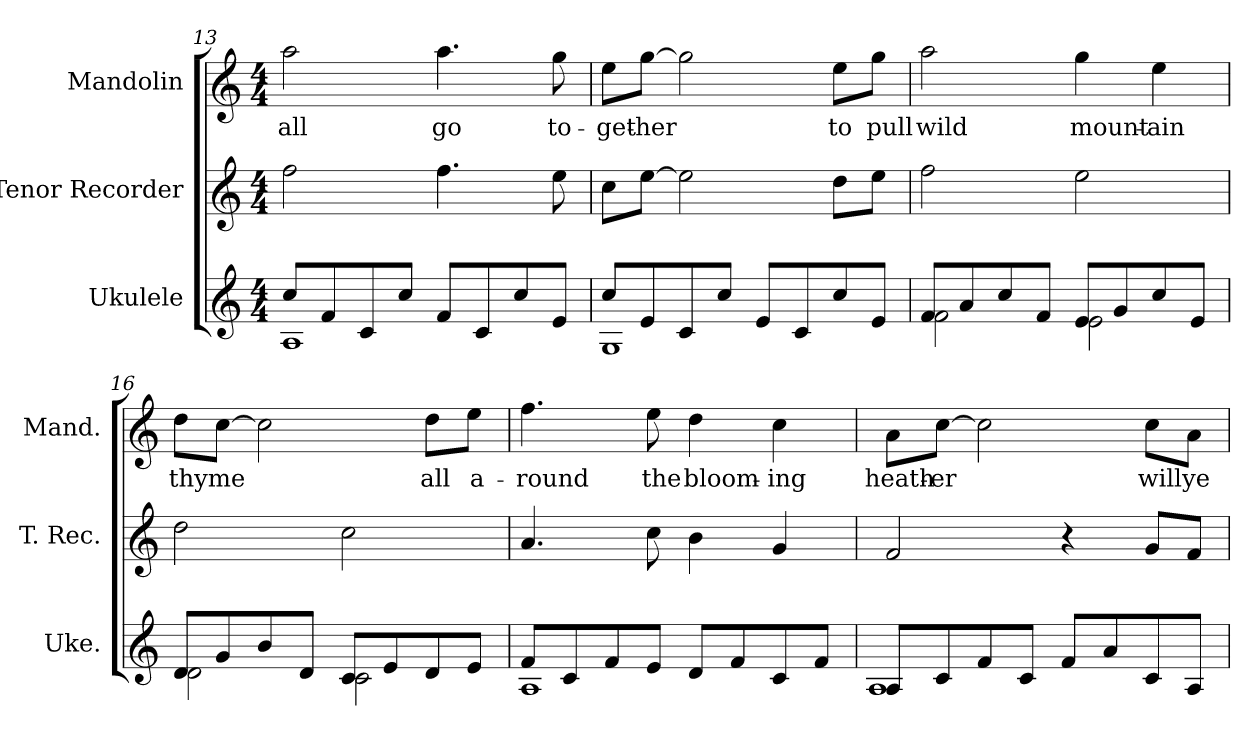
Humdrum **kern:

**kern	**kern	**kern	**text
*part3	*part2	*part1	*part1
*staff3	*staff2	*staff1	*staff1
*I"Ukulele	*I"Tenor Recorder	*I"Mandolin	*
*I'Uke.	*I'T. Rec.	*I'Mand.	*
!!LO:LB:g=z
*	*clefG2	*clefG2	*
*k[]	*k[]	*k[]	*
*C:	*C:	*C:	*
*M4/4	*M4/4	*M4/4	*
=13	=13	=13	=13
*^	*	*	*
!	!	!	!	!LO:LY:b:color=#000000
8cci/L	1Ai	2ffi\	2aai\	all
8fi/	.	.	.	.
8ci/	.	.	.	.
8cci/J	.	.	.	.
!	!	!	!	!LO:LY:b:color=#000000
8fi/L	.	4.ffi\	4.aai\	go
8ci/	.	.	.	.
8cci/	.	.	.	.
!	!	!	!	!LO:LY:b:color=#000000
8ei/J	.	8eei\	8ggi\	to-
=14	=14	=14	=14	=14
!	!	!	!	!LO:LY:b:color=#000000
8cci/L	1Gi	8cci\L	8eei\L	-get-
!	!	!	!	!LO:LY:b:color=#000000
8ei/	.	[8eei\J	[8ggi\J	-her
8ci/	.	2eei\]	2ggi\]	.
8cci/J	.	.	.	.
8ei/L	.	.	.	.
8ci/	.	.	.	.
!	!	!	!	!LO:LY:b:color=#000000
8cci/	.	8ddi\L	8eei\L	to
!	!	!	!	!LO:LY:b:color=#000000
8ei/J	.	8eei\J	8ggi\J	pull
=15	=15	=15	=15	=15
!	!	!	!	!LO:LY:b:color=#000000
8fi/L	2fi\	2ffi\	2aai\	wild
8ai/	.	.	.	.
8cci/	.	.	.	.
8fi/J	.	.	.	.
!	!	!	!	!LO:LY:b:color=#000000
8ei/L	2ei\	2eei\	4ggi\	mount-
8gi/	.	.	.	.
!	!	!	!	!LO:LY:b:color=#000000
8cci/	.	.	4eei\	-ain
8ei/J	.	.	.	.
=16	=16	=16	=16	=16
!	!	!	!	!LO:LY:b:color=#000000
8di/L	2di\	2ddi\	8ddi\L	thyme
8gi/	.	.	[8cci\J	.
8bi/	.	.	2cci\]	.
8di/J	.	.	.	.
8ci/L	2ci\	2cci\	.	.
8ei/	.	.	.	.
!	!	!	!	!LO:LY:b:color=#000000
8di/	.	.	8ddi\L	all
!	!	!	!	!LO:LY:b:color=#000000
8ei/J	.	.	8eei\J	a-
!!LO:LB:g=z
=17	=17	=17	=17	=17
!	!	!	!	!LO:LY:b:color=#000000
8fi/L	1Ai	4.ai/	4.ffi\	-round
8ci/	.	.	.	.
8fi/	.	.	.	.
!	!	!	!	!LO:LY:b:color=#000000
8ei/J	.	8cci\	8eei\	the
!	!	!	!	!LO:LY:b:color=#000000
8di/L	.	4bi\	4ddi\	bloom-
8fi/	.	.	.	.
!	!	!	!	!LO:LY:b:color=#000000
8ci/	.	4gi/	4cci\	-ing
8fi/J	.	.	.	.
=18	=18	=18	=18	=18
!	!	!	!	!LO:LY:b:color=#000000
8Ai/L	1Ai	2fi/	8ai\L	heath-
!	!	!	!	!LO:LY:b:color=#000000
8ci/	.	.	[8cci\J	-er
8fi/	.	.	2cci\]	.
8ci/J	.	.	.	.
8fi/L	.	4r	.	.
8ai/	.	.	.	.
!	!	!	!	!LO:LY:b:color=#000000
8ci/	.	8gi/L	8cci\L	will
!	!	!	!	!LO:LY:b:color=#000000
8Ai/J	.	8fi/J	8ai\J	ye
*v	*v	*	*	*
=	=	=	=
*-	*-	*-	*-
